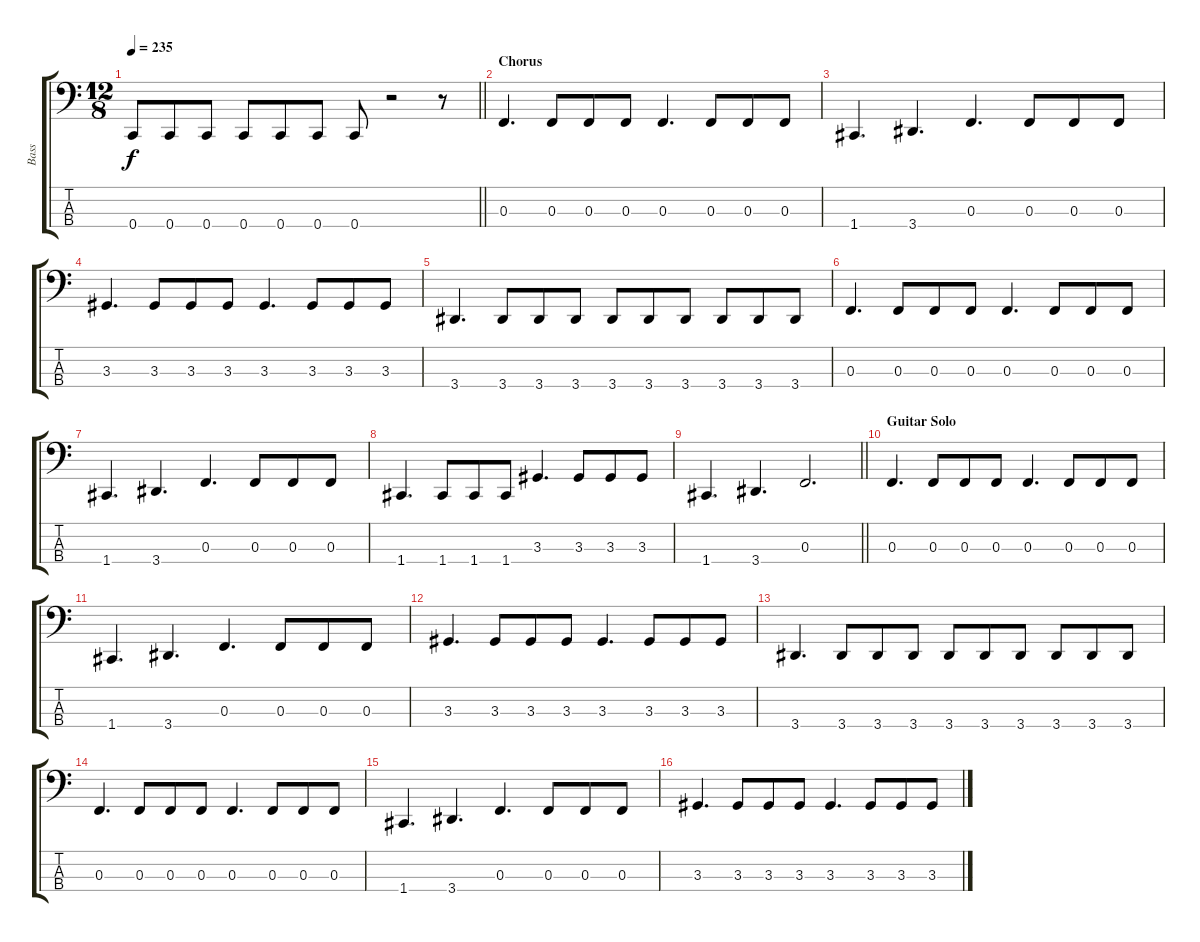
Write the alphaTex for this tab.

\track ("Bass" "Bass") {instrument electricbassfinger}
\staff {score tabs}
\tuning (Eb2 Bb1 F1 C1) {hide}
\ts (12 8)
\tempo 235
\clef f4
\barLineRight lightlight
\ks c
0.4.8{dy f} 0.4.8 0.4.8 0.4.8 0.4.8 0.4.8 0.4.8 r.2 r.8 |
\section ("" "Chorus")
0.3.4{d} 0.3.8 0.3.8 0.3.8 0.3.4{d} 0.3.8 0.3.8 0.3.8 |
1.4.4{d} 3.4.4{d} 0.3.4{d} 0.3.8 0.3.8 0.3.8 |
3.3.4{d} 3.3.8 3.3.8 3.3.8 3.3.4{d} 3.3.8 3.3.8 3.3.8 |
3.4.4{d} 3.4.8 3.4.8 3.4.8 3.4.8 3.4.8 3.4.8 3.4.8 3.4.8 3.4.8 |
0.3.4{d} 0.3.8 0.3.8 0.3.8 0.3.4{d} 0.3.8 0.3.8 0.3.8 |
1.4.4{d} 3.4.4{d} 0.3.4{d} 0.3.8 0.3.8 0.3.8 |
1.4.4{d} 1.4.8 1.4.8 1.4.8 3.3.4{d} 3.3.8 3.3.8 3.3.8 |
\barLineRight lightlight
1.4.4{d} 3.4.4{d} 0.3.2{d} |
\section ("" "Guitar Solo")
0.3.4{d} 0.3.8 0.3.8 0.3.8 0.3.4{d} 0.3.8 0.3.8 0.3.8 |
1.4.4{d} 3.4.4{d} 0.3.4{d} 0.3.8 0.3.8 0.3.8 |
3.3.4{d} 3.3.8 3.3.8 3.3.8 3.3.4{d} 3.3.8 3.3.8 3.3.8 |
3.4.4{d} 3.4.8 3.4.8 3.4.8 3.4.8 3.4.8 3.4.8 3.4.8 3.4.8 3.4.8 |
0.3.4{d} 0.3.8 0.3.8 0.3.8 0.3.4{d} 0.3.8 0.3.8 0.3.8 |
1.4.4{d} 3.4.4{d} 0.3.4{d} 0.3.8 0.3.8 0.3.8 |
3.3.4{d} 3.3.8 3.3.8 3.3.8 3.3.4{d} 3.3.8 3.3.8 3.3.8
